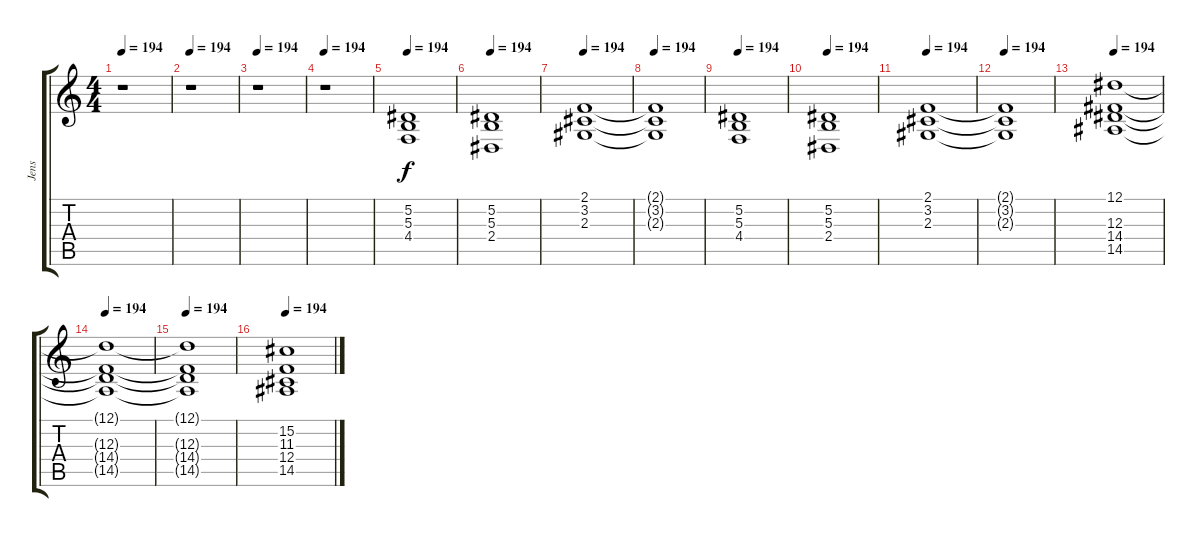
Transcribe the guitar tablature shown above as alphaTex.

\track ("Jens" "Jens") {instrument choiraahs}
\staff {score tabs}
\tuning (Eb4 Bb3 Gb3 Db3 Ab2 Eb2) {hide}
\ts (4 4)
\tempo 194
\clef g2
\ks c
r.1{dy f} |
\tempo 194
r.1 |
\tempo 194
r.1 |
\tempo 194
r.1 |
\tempo 194
(5.2 5.3 4.4).1 |
\tempo 194
(5.2 5.3 2.4).1 |
\tempo 194
(2.1 3.2 2.3).1 |
\tempo 194
(2.1{t} 3.2{t} 2.3{t}).1 |
\tempo 194
(5.2 5.3 4.4).1 |
\tempo 194
(5.2 5.3 2.4).1 |
\tempo 194
(2.1 3.2 2.3).1 |
\tempo 194
(2.1{t} 3.2{t} 2.3{t}).1 |
\tempo 194
(12.1 12.3 14.4 14.5).1 |
\tempo 194
(12.1{t} 12.3{t} 14.4{t} 14.5{t}).1 |
\tempo 194
(12.1{t} 12.3{t} 14.4{t} 14.5{t}).1 |
\tempo 194
(15.2 11.3 12.4 14.5).1
